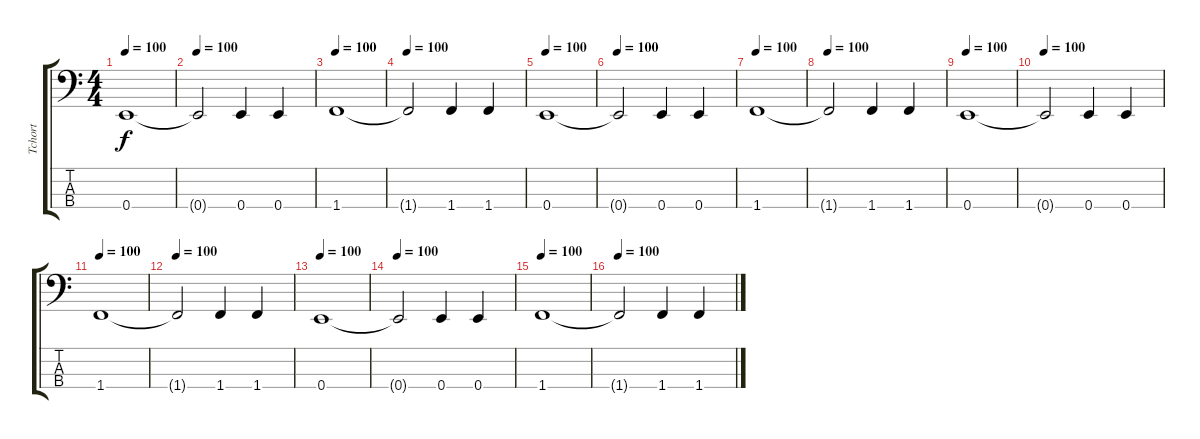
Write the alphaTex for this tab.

\track ("Tchort" "Tchort") {instrument electricbasspick}
\staff {score tabs}
\tuning (G2 D2 A1 E1) {hide}
\ts (4 4)
\tempo 100
\clef f4
\ks c
0.4.1{dy f} |
\tempo 100
0.4{t}.2 0.4.4 0.4.4 |
\tempo 100
1.4.1 |
\tempo 100
1.4{t}.2 1.4.4 1.4.4 |
\tempo 100
0.4.1 |
\tempo 100
0.4{t}.2 0.4.4 0.4.4 |
\tempo 100
1.4.1 |
\tempo 100
1.4{t}.2 1.4.4 1.4.4 |
\tempo 100
0.4.1 |
\tempo 100
0.4{t}.2 0.4.4 0.4.4 |
\tempo 100
1.4.1 |
\tempo 100
1.4{t}.2 1.4.4 1.4.4 |
\tempo 100
0.4.1 |
\tempo 100
0.4{t}.2 0.4.4 0.4.4 |
\tempo 100
1.4.1 |
\tempo 100
1.4{t}.2 1.4.4 1.4.4
